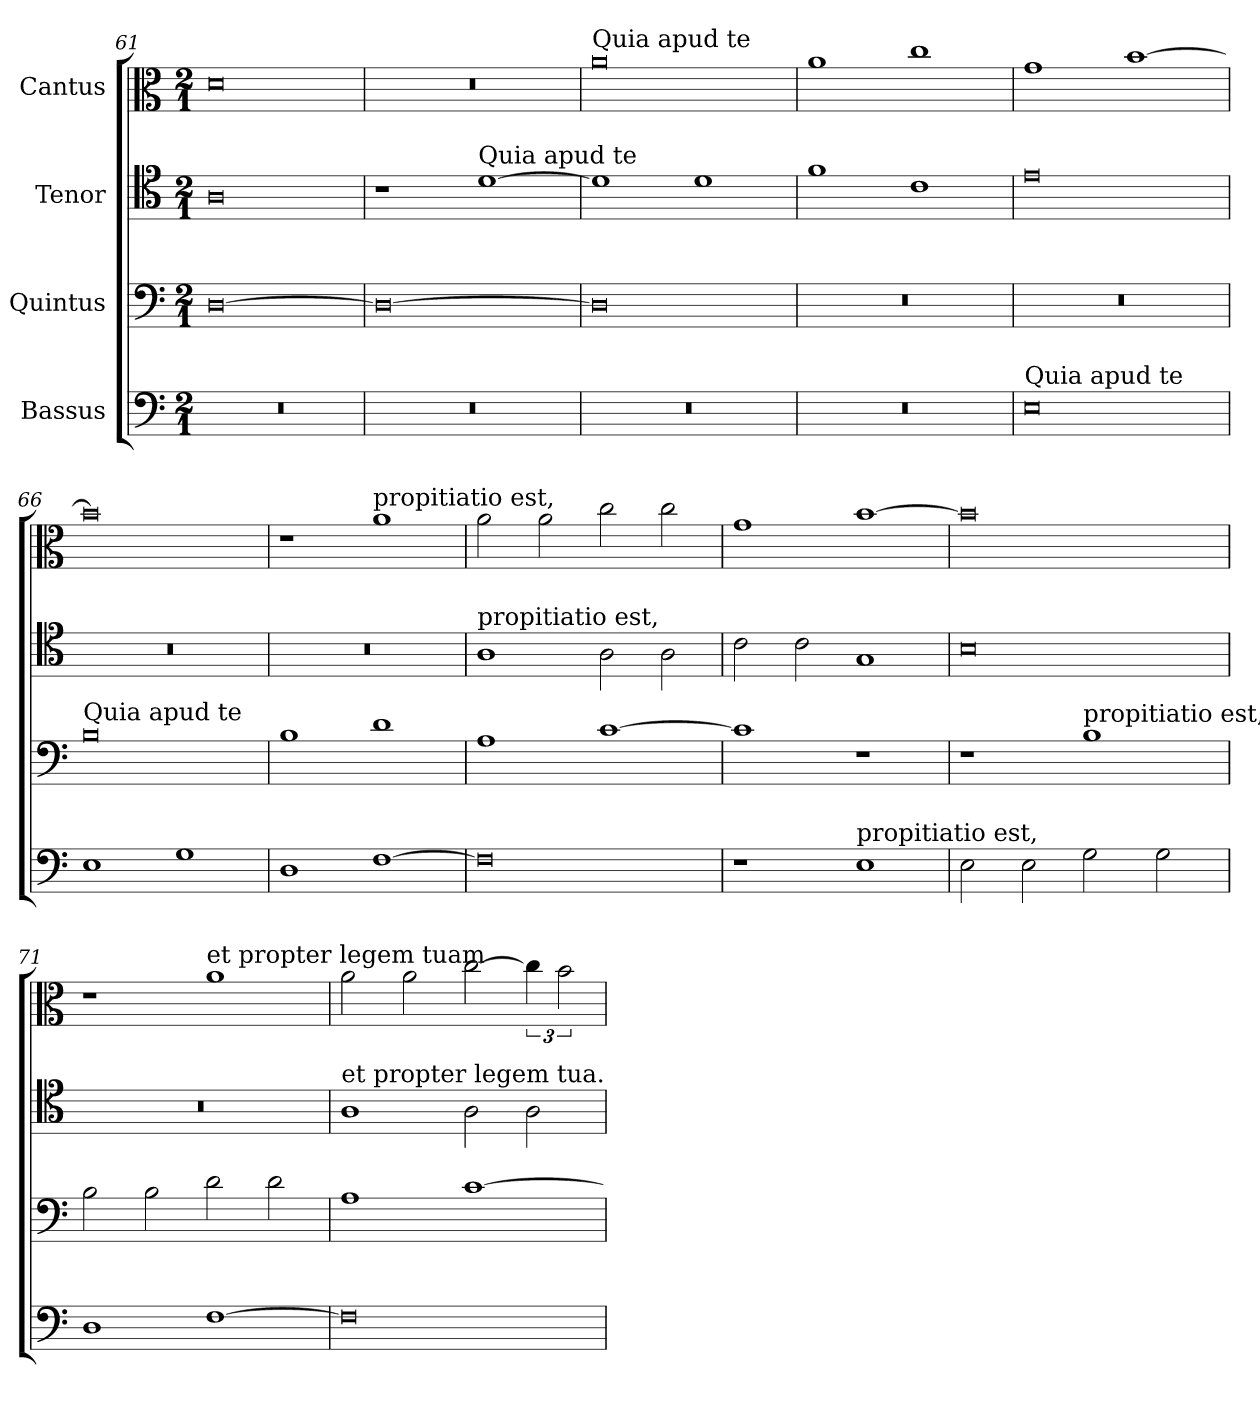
**kern	**kern	**kern	**kern
*part4	*part3	*part2	*part1
*staff4	*staff3	*staff2	*staff1
*I"Bassus	*I"Quintus	*I"Tenor	*I"Cantus
*clefF4	*clefF4	*clefC4	*clefC3
*k[]	*k[]	*k[]	*k[]
*M2/1	*M2/1	*M2/1	*M2/1
=61	=61	=61	=61
0r	[0D	0A	0d
=62	=62	=62	=62
0r	0D_	1r	0r
!	!	!LO:TX:a:t=Quia apud te	!
.	.	[1d	.
=63	=63	=63	=63
!	!	!	!LO:TX:a:t=Quia apud te
0r	0D]	1d]	0a
.	.	1d	.
=64	=64	=64	=64
0r	0r	1f	1a
.	.	1c	1cc
=65	=65	=65	=65
!LO:TX:a:t=Quia apud te	!	!	!
0E	0r	0e	1g
.	.	.	[1b
=66	=66	=66	=66
!	!LO:TX:a:t=Quia apud te	!	!
1E	0B	0r	0b]
1G	.	.	.
=67	=67	=67	=67
1D	1B	0r	1r
!	!	!	!LO:TX:a:t=propitiatio est,
[1F	1d	.	1a
=68	=68	=68	=68
!	!	!LO:TX:a:t=propitiatio est,	!
0F]	1A	1A	2a\
.	.	.	2a\
.	[1c	2A\	2cc\
.	.	2A\	2cc\
=69	=69	=69	=69
1r	1c]	2c\	1g
.	.	2c\	.
!LO:TX:a:t=propitiatio est,	!	!	!
1E	1r	1G	[1b
!!LO:PB:g=z
=70	=70	=70	=70
2E\	1r	0B	0b]
2E\	.	.	.
!	!LO:TX:a:t=propitiatio est,	!	!
2G\	1B	.	.
2G\	.	.	.
=71	=71	=71	=71
1D	2B\	0r	1r
.	2B\	.	.
!	!	!	!LO:TX:a:t=et propter legem tuam
[1F	2d\	.	1a
.	2d\	.	.
=72	=72	=72	=72
!	!	!LO:TX:a:t=et propter legem tua.	!
0F]	1A	1A	2a\
.	.	.	2a\
.	[1c	2A\	[2cc\
.	.	2A\	6cc\]
.	.	.	3b\
=	=	=	=
*-	*-	*-	*-
